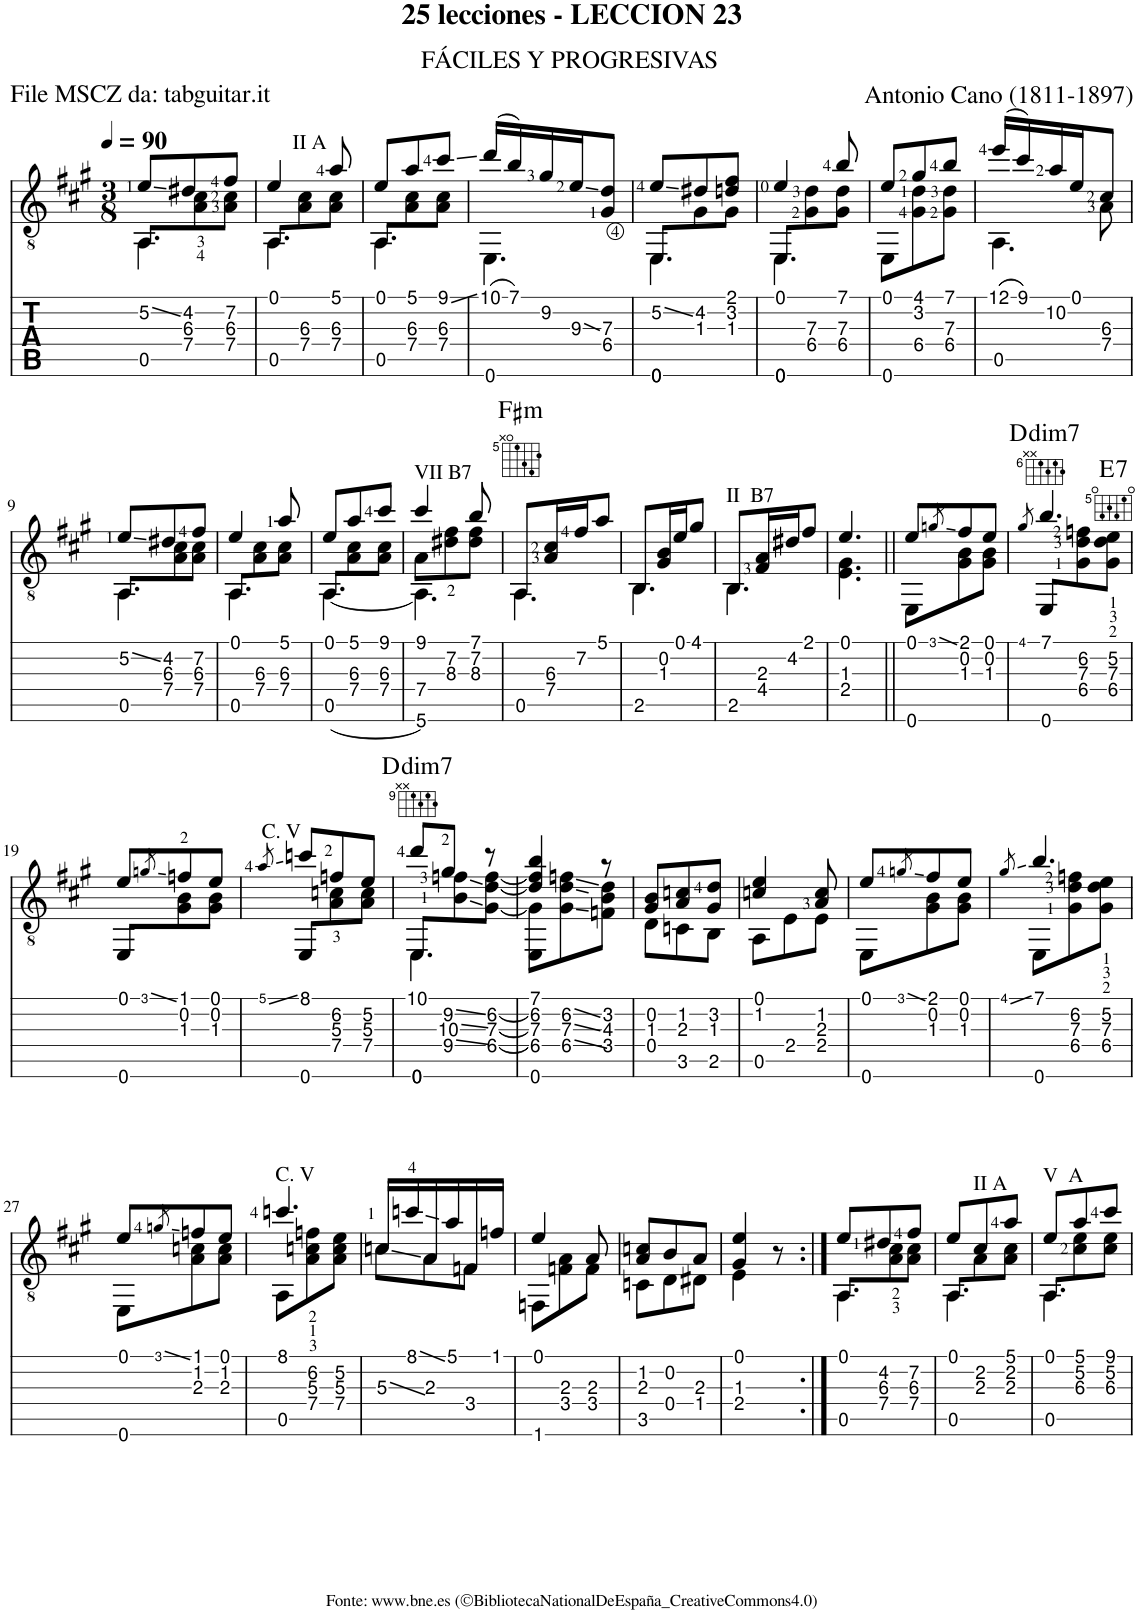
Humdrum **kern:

**kern	**kern	**harte
*part1	*part1	*part1
*staff2	*staff1	*
*I"Guitar	*	*
*I'Guit.	*	*
*stria6	*	*
*	*clefGv2	*
*k[f#c#g#]	*k[f#c#g#]	*
*M3/8	*M3/8	*
*MM90	*MM90	*
=1	=1	=1
*^	*^	*
*	*^	*	*^	*
8eL	8AAL	4.AA	8e/L	8AA/L	4.AA\	.
8d#	8A\ 8c#\	.	8d#X/	8A\ 8c#\	.	.
8f#J	8A\ 8c#\J	.	8f#/J	8A\ 8c#\J	.	.
=2	=2	=2	=2	=2	=2	=2
4e	8AAL	4.AA	4e/	8AA/L	4.AA\	.
!	!	!	!	!LO:TX:a:t=II A	!	!
.	8A\ 8c#\	.	.	8A\ 8c#\	.	.
8a	8A\ 8c#\J	.	8a/	8A\ 8c#\J	.	.
=3	=3	=3	=3	=3	=3	=3
8eL	8AAL	4.AA	8e/L	8AA/L	4.AA\	.
8a	8A\ 8c#\	.	8a/	8A\ 8c#\	.	.
8cc#J	8A\ 8c#\J	.	8cc#/J	8A\ 8c#\J	.	.
*	*v	*v	*	*	*	*
*	*	*	*v	*v	*
=4	=4	=4	=4	=4
16ddLL	4.EE	(16dd/LL	4.EE\	.
16b	.	16b/)	.	.
16g#	.	16g#/	.	.
16eJ	.	16e/J	.	.
8G#\ 8d\J	.	8G#/ 8d/J	.	.
=5	=5	=5	=5	=5
*	*^	*	*^	*
8eL	8EEL	4.EE	8e/L	8EE/L	4.EE\	.
8d#	8G#	.	8d#X/	8G#\	.	.
8d\ 8f#\J	8G#J	.	8dn/ 8f#/J	8G#\J	.	.
=6	=6	=6	=6	=6	=6	=6
4e	8EEL	4.EE	4e/	8EE/L	4.EE\	.
.	8G#\ 8d\	.	.	8G#\ 8d\	.	.
8b	8G#\ 8d\J	.	8b/	8G#\ 8d\J	.	.
*	*v	*v	*	*	*	*
*	*	*	*v	*v	*
=7	=7	=7	=7	=7
8eL	8EEL	8e/L	8EE\L	.
8g#	8G#\ 8d\	8g#/	8G#\ 8d\	.
8bJ	8G#\ 8d\J	8b/J	8G#\ 8d\J	.
=8	=8	=8	=8	=8
*	*^	*	*^	*
16eeLL	4ryy	4.AA	(16ee/LL	4ryy	4.AA\	.
16cc#	.	.	16cc#/)	.	.	.
16a	.	.	16a/	.	.	.
16eJ	.	.	16e/J	.	.	.
8c#J	8A	.	8c#/J	8A\	.	.
!!LO:LB:g=z	!!	!!
=9	=9	=9	=9	=9	=9	=9
8eL	8AAL	4.AA	8e/L	8AA/L	4.AA\	.
8d#	8A\ 8c#\	.	8d#X/	8A\ 8c#\	.	.
8f#J	8A\ 8c#\J	.	8f#/J	8A\ 8c#\J	.	.
=10	=10	=10	=10	=10	=10	=10
4e	8AAL	4.AA	4e/	8AA/L	4.AA\	.
.	8A\ 8c#\	.	.	8A\ 8c#\	.	.
8a	8A\ 8c#\J	.	8a/	8A\ 8c#\J	.	.
=11	=11	=11	=11	=11	=11	=11
8eL	8AAL	[4.AA	8e/L	8AA/L	[4.AA\	.
8a	8A\ 8c#\	.	8a/	8A\ 8c#\	.	.
8cc#J	8A\ 8c#\J	.	8cc#/J	8A\ 8c#\J	.	.
=12	=12	=12	=12	=12	=12	=12
!	!	!	!LO:TX:a:t=VII B7	!	!	!
4cc#	8AL	4.AA]	4cc#/	8A\L	4.AA\]	.
.	8d#\ 8f#\	.	.	8d#X\ 8f#\	.	.
8b	8d#\ 8f#\J	.	8b/	8d#\ 8f#\J	.	.
*	*v	*v	*	*	*	*
*	*	*	*v	*v	*
=13	=13	=13	=13	=13
!	!	!	!	!LO:H:kt=m
8AAL	4.AA	8AA/L	4.AA\	F#:min
16A\ 16c#\L	.	16A/ 16c#/L	.	.
16f#J	.	16f#/J	.	.
8aJ	.	8a/J	.	.
=14	=14	=14	=14	=14
8BBL	4.BB	8BB/L	4.BB\	.
16G#\ 16B\L	.	16G#/ 16B/L	.	.
16eJ	.	16e/J	.	.
8g#J	.	8g#/J	.	.
=15	=15	=15	=15	=15
!	!	!LO:TX:a:t=II  B7	!	!
8BBL	4.BB	8BB/L	4.BB\	.
16F#\ 16A\L	.	16F#/ 16A/L	.	.
16d#J	.	16d#X/J	.	.
8f#J	.	8f#/J	.	.
=16	=16	=16	=16	=16
4.e	4.E 4.G#	4.e/	4.E\ 4.G#\	.
=17||	=17||	=17||	=17||	=17||
8eL	8EEL	8e/L	8EE\L	.
qg	.	8qgn/	.	.
8f#	8G#\ 8B\	8f#/	8G#\ 8B\	.
8eJ	8G#\ 8B\J	8e/J	8G#\ 8B\J	.
=18	=18	=18	=18	=18
qg#	.	8qg#/	.	.
!	!	!	!	!LO:H:kt=dim7
4.b	8EEL	4.b/	8EE/L	D:dim7
.	8G#\ 8d\ 8f\	.	8G#\ 8d\ 8fn\	.
!	!	!	!	!LO:H:kt=7
.	8G#\ 8d\ 8e\J	.	8G#\ 8d\ 8e\J	E:7
!!LO:LB:g=z	!!
=19	=19	=19	=19	=19
8eL	8EEL	8e/L	8EE/L	.
qg	.	8qgn/	.	.
8f	8G#\ 8B\	8fn/	8G#\ 8B\	.
8eJ	8G#\ 8B\J	8e/J	8G#\ 8B\J	.
=20	=20	=20	=20	=20
qa	.	8qa/	.	.
!	!	!LO:TX:a:t=C. V	!	!
8ccL	8EEL	8ccn/L	8EE/L	.
8f	8A\ 8c\	8fn/	8A\ 8cn\	.
8eJ	8A\ 8c\J	8e/J	8A\ 8c\J	.
=21	=21	=21	=21	=21
*	*^	*	*^	*
!	!	!	!	!	!	!LO:H:kt=dim7
8ddL	8EEL	4.EE	8dd/L	8EE/L	4.EE\	D:dim7
8g#J	8B\ 8f\	.	8g#/J	8B\ 8fn\	.	.
8r	[8G#\ [8d\ [8f\J	.	8r	[8G#\ [8d\ [8f\J	.	.
*	*v	*v	*	*	*	*
*	*	*	*v	*v	*
=22	=22	=22	=22	=22
4d] 4f] 4b	8EE\ 8G#]\L	4d/] 4f/] 4b/	8EE\ 8G#\]L	.
.	8G#\ 8d\ 8f\	.	8G#\ 8d\ 8fn\	.
8r	8F\ 8B\ 8d\J	8r	8Fn\ 8B\ 8d\J	.
=23	=23	=23	=23	=23
8G#\ 8B\L	8DL	8G#/ 8B/L	8D\L	.
8A\ 8c\	8C	8A/ 8cn/	8Cn\	.
8G#\ 8d\J	8BBJ	8G#/ 8d/J	8BB\J	.
=24	=24	=24	=24	=24
4c 4e	8AAL	4cn/ 4e/	8AA\L	.
.	8E	.	8E\	.
8A 8c	8EJ	8A/ 8c/	8E\J	.
=25	=25	=25	=25	=25
8eL	8EEL	8e/L	8EE\L	.
qg	.	8qgn/	.	.
8f#	8G#\ 8B\	8f#/	8G#\ 8B\	.
8eJ	8G#\ 8B\J	8e/J	8G#\ 8B\J	.
=26	=26	=26	=26	=26
qg#	.	8qg#/	.	.
4.b	8EEL	4.b/	8EE\L	.
.	8G#\ 8d\ 8f\	.	8G#\ 8d\ 8fn\	.
.	8G#\ 8d\ 8e\J	.	8G#\ 8d\ 8e\J	.
!!LO:LB:g=z	!!
=27	=27	=27	=27	=27
8eL	8EEL	8e/L	8EE\L	.
qg	.	8qgn/	.	.
8f	8A\ 8c\	8fn/	8A\ 8cn\	.
8eJ	8A\ 8c\J	8e/J	8A\ 8c\J	.
=28	=28	=28	=28	=28
!	!	!LO:TX:a:t=C. V	!	!
4.cc	8AAL	4.ccn/	8AA\L	.
.	8A\ 8c\ 8f\	.	8A\ 8cn\ 8fn\	.
.	8A\ 8c\ 8e\J	.	8A\ 8c\ 8e\J	.
=29	=29	=29	=29	=29
16cLL	8cL	16cn/LL	8c\L	.
16cc	.	16ccn/	.	.
16A	8A	16A/	8A\	.
16a	.	16a/	.	.
16F	8FJ	16Fn/	8F\J	.
16fJJ	.	16fn/JJ	.	.
=30	=30	=30	=30	=30
4e	8FFL	4e/	8FFn\L	.
.	8F\ 8A\	.	8Fn\ 8A\	.
8A	8FJ	8A/	8F\J	.
=31	=31	=31	=31	=31
8A\ 8c\L	8CL	8A/ 8cn/L	8Cn\L	.
8B	8D	8B/	8D\	.
8AJ	8D#J	8A/J	8D#X\J	.
=32	=32	=32	=32	=32
4G# 4e	4E	4G#/ 4e/	4E\	.
8r	8ryy	8r	8ryy	.
=33:|!	=33:|!	=33:|!	=33:|!	=33:|!
*	*^	*	*^	*
8eL	8AAL	4.AA	8e/L	8AA/L	4.AA\	.
8d#	8A\ 8c#\	.	8d#X/	8A\ 8c#\	.	.
8f#J	8A\ 8c#\J	.	8f#/J	8A\ 8c#\J	.	.
=34	=34	=34	=34	=34	=34	=34
8eL	8AAL	4.AA	8e/L	8AA/L	4.AA\	.
!	!	!	!LO:TX:a:t=II A	!	!	!
8c#	8A	.	8c#/	8A\	.	.
8aJ	8A\ 8c#\J	.	8a/J	8A\ 8c#\J	.	.
=35	=35	=35	=35	=35	=35	=35
!	!	!	!LO:TX:a:t=V  A	!	!	!
8eL	8AAL	4.AA	8e/L	8AA/L	4.AA\	.
8a	8c#\ 8e\	.	8a/	8c#\ 8e\	.	.
8cc#J	8c#\ 8e\J	.	8cc#/J	8c#\ 8e\J	.	.
*v	*v	*v	*	*	*	*
*	*v	*v	*v	*
=	=	=
*-	*-	*-
